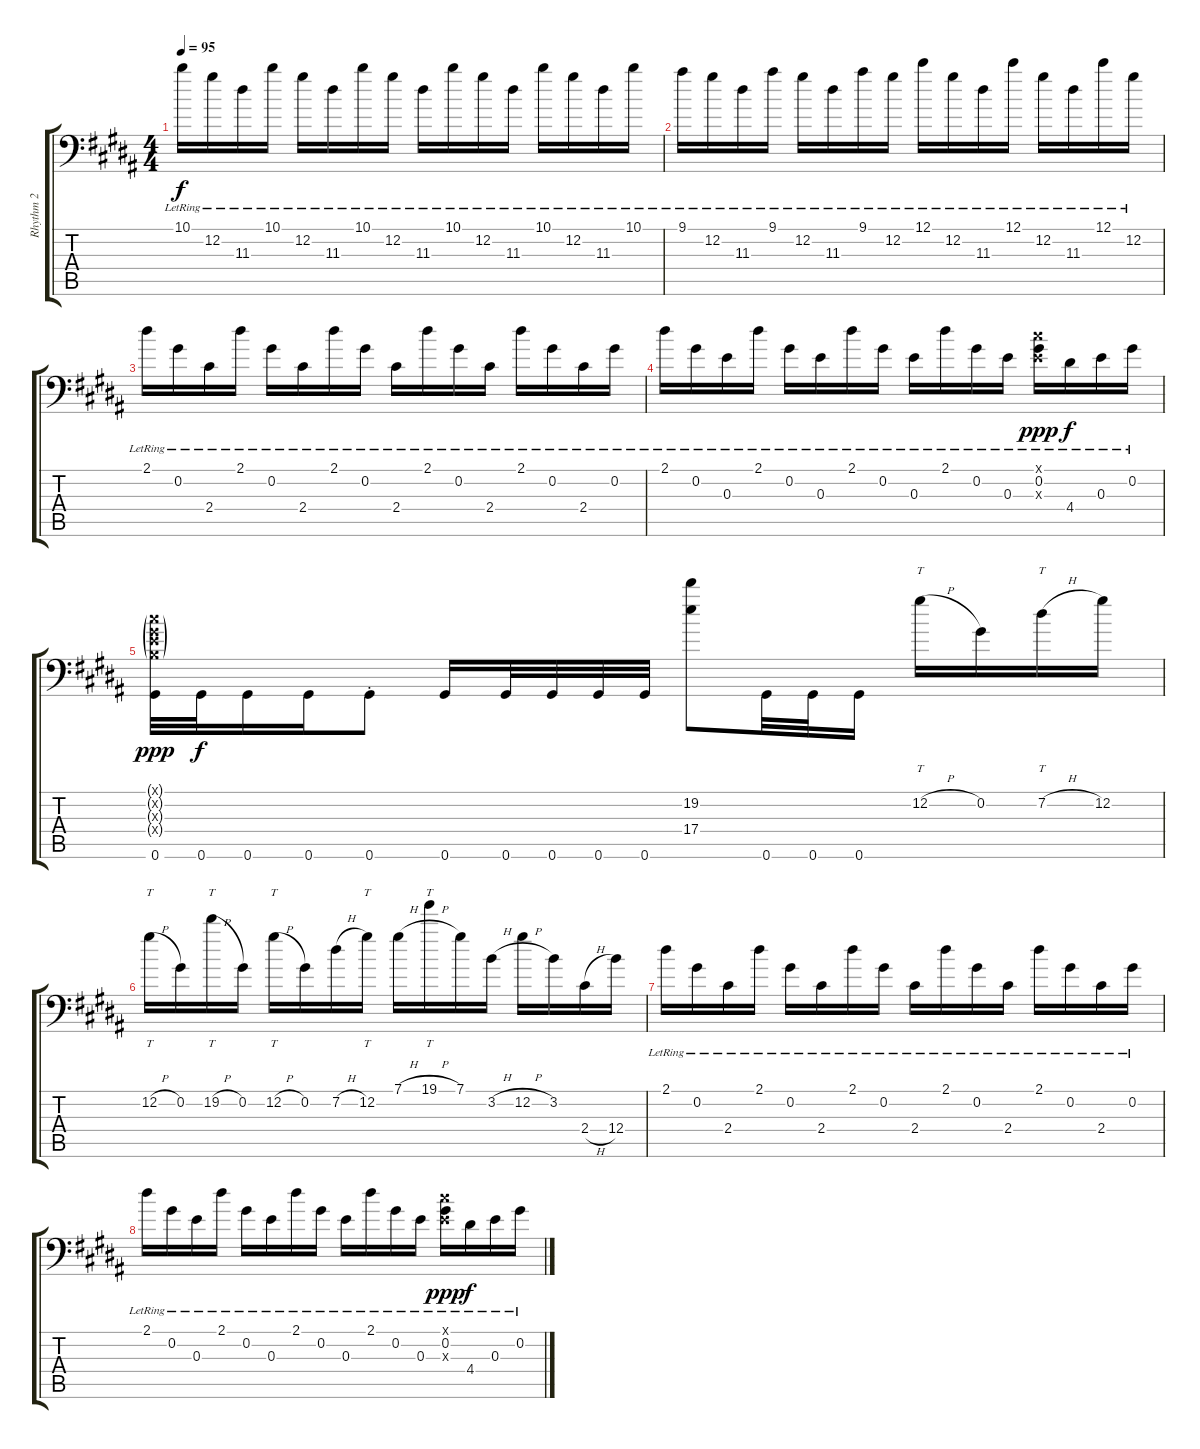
\track ("Rhythm 2" "Rhythm 2") {instrument distortionguitar}
\staff {score tabs}
\tuning (Db4 Ab3 E3 B2 Gb2 Ab1) {hide}
\ts (4 4)
\tempo 95
\clef f4
\ks b
10.1{lr}.16{dy f} 12.2{lr}.16 11.3{lr}.16 10.1{lr}.16 12.2{lr}.16 11.3{lr}.16 10.1{lr}.16 12.2{lr}.16 11.3{lr}.16 10.1{lr}.16 12.2{lr}.16 11.3{lr}.16 10.1{lr}.16 12.2{lr}.16 11.3{lr}.16 10.1{lr}.16 |
9.1{lr}.16 12.2{lr}.16 11.3{lr}.16 9.1{lr}.16 12.2{lr}.16 11.3{lr}.16 9.1{lr}.16 12.2{lr}.16 12.1{lr}.16 12.2{lr}.16 11.3{lr}.16 12.1{lr}.16 12.2{lr}.16 11.3{lr}.16 12.1{lr}.16 12.2{lr}.16 |
2.1{lr}.16 0.2{lr}.16 2.4{lr}.16 2.1{lr}.16 0.2{lr}.16 2.4{lr}.16 2.1{lr}.16 0.2{lr}.16 2.4{lr}.16 2.1{lr}.16 0.2{lr}.16 2.4{lr}.16 2.1{lr}.16 0.2{lr}.16 2.4{lr}.16 0.2{lr}.16 |
2.1{lr}.16 0.2{lr}.16 0.3{lr}.16 2.1{lr}.16 0.2{lr}.16 0.3{lr}.16 2.1{lr}.16 0.2{lr}.16 0.3{lr}.16 2.1{lr}.16 0.2{lr}.16 0.3{lr}.16 (0.1{x} 0.2{lr} 0.3{x}).16{dy ppp volume 16} 4.4{lr}.16{dy f} 0.3{lr}.16 0.2{lr}.16 |
(0.1{g x} 0.2{g x} 0.3{g x} 0.4{g x} 0.6).32{dy ppp volume 14} 0.6.32{dy f} 0.6.16 0.6.16 0.6{st}.8 0.6.16 0.6.32 0.6.32 0.6.32 0.6.32 (19.2 17.4).8 0.6.32 0.6.32 0.6.16 12.2{h}.16{tt} 0.2.16 7.2{h}.16{tt} 12.2.16 |
12.2{h}.16{tt} 0.2.16 19.2{h}.16{tt} 0.2.16 12.2{h}.16{tt} 0.2.16 7.2{h}.16 12.2.16{tt} 7.1{h}.16 19.1{h}.16{tt} 7.1.16 3.2{h}.16 12.2{h}.16 3.2.16 2.4{h}.16 12.4.16 |
2.1{lr}.16 0.2{lr}.16 2.4{lr}.16 2.1{lr}.16 0.2{lr}.16 2.4{lr}.16 2.1{lr}.16 0.2{lr}.16 2.4{lr}.16 2.1{lr}.16 0.2{lr}.16 2.4{lr}.16 2.1{lr}.16 0.2{lr}.16 2.4{lr}.16 0.2{lr}.16 |
2.1{lr}.16 0.2{lr}.16 0.3{lr}.16 2.1{lr}.16 0.2{lr}.16 0.3{lr}.16 2.1{lr}.16 0.2{lr}.16 0.3{lr}.16 2.1{lr}.16 0.2{lr}.16 0.3{lr}.16 (0.1{x} 0.2{lr} 0.3{x}).16{dy ppp} 4.4{lr}.16{dy f} 0.3{lr}.16 0.2{lr}.16
